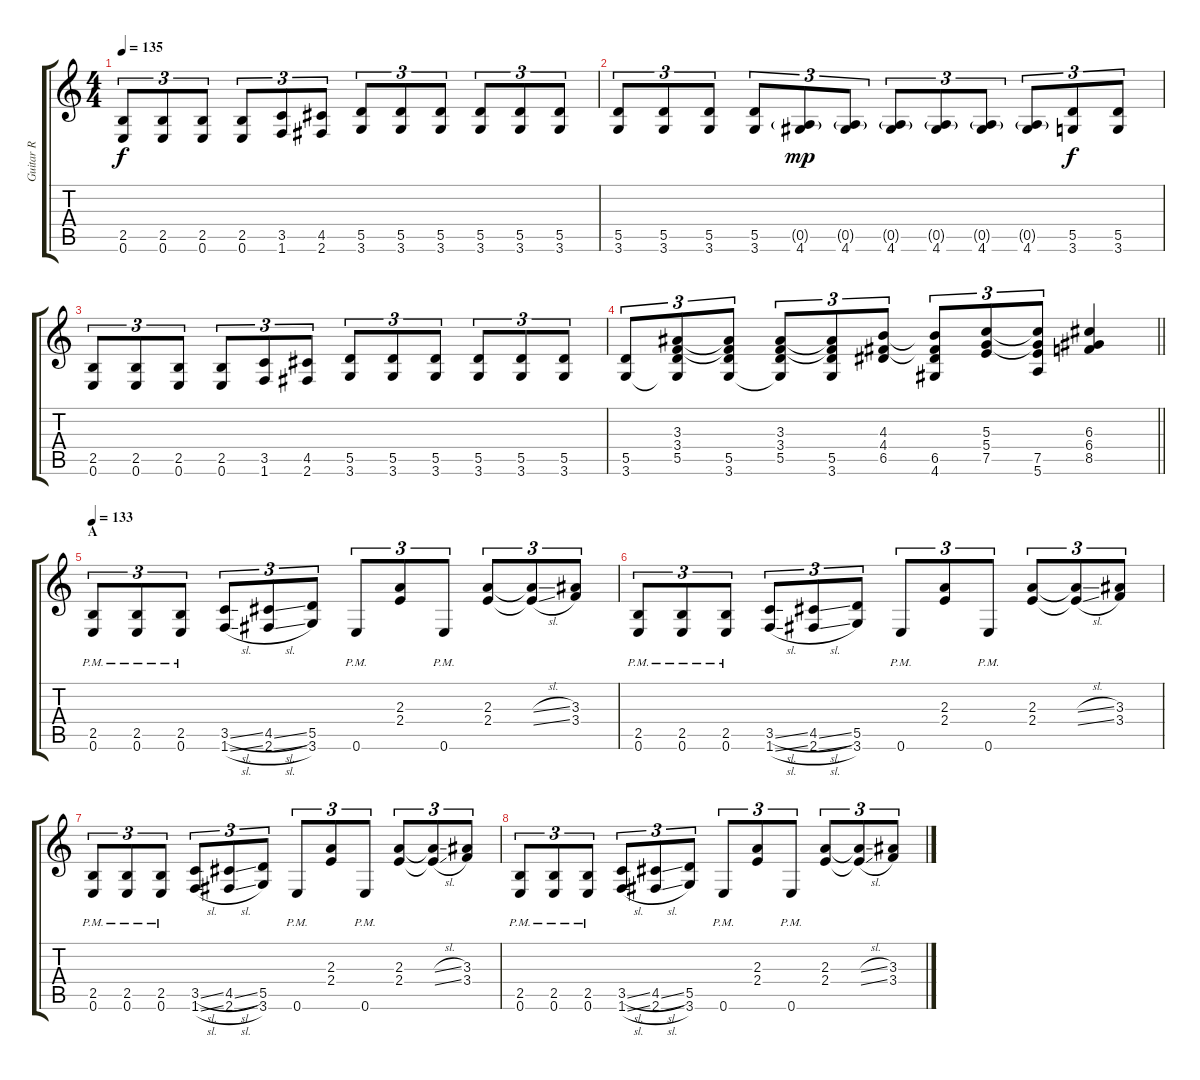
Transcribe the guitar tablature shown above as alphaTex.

\track ("Guitar R" "Guitar R") {instrument distortionguitar}
\staff {score tabs}
\tuning (E4 B3 G3 D3 A2 E2) {hide}
\ts (4 4)
\tempo 135
\clef g2
\ks c
(2.5 0.6).8{tu (3 2) dy f} (2.5 0.6).8{tu (3 2)} (2.5 0.6).8{tu (3 2)} (2.5 0.6).8{tu (3 2)} (3.5 1.6).8{tu (3 2)} (4.5 2.6).8{tu (3 2)} (5.5 3.6).8{tu (3 2)} (5.5 3.6).8{tu (3 2)} (5.5 3.6).8{tu (3 2)} (5.5 3.6).8{tu (3 2)} (5.5 3.6).8{tu (3 2)} (5.5 3.6).8{tu (3 2)} |
(5.5 3.6).8{tu (3 2)} (5.5 3.6).8{tu (3 2)} (5.5 3.6).8{tu (3 2)} (5.5 3.6).8{tu (3 2)} (0.5{g} 4.6).8{tu (3 2) dy mp} (0.5{g} 4.6).8{tu (3 2)} (0.5{g} 4.6).8{tu (3 2)} (0.5{g} 4.6).8{tu (3 2)} (0.5{g} 4.6).8{tu (3 2)} (0.5{g} 4.6).8{tu (3 2)} (5.5 3.6).8{tu (3 2) dy f} (5.5 3.6).8{tu (3 2)} |
(2.5 0.6).8{tu (3 2)} (2.5 0.6).8{tu (3 2)} (2.5 0.6).8{tu (3 2)} (2.5 0.6).8{tu (3 2)} (3.5 1.6).8{tu (3 2)} (4.5 2.6).8{tu (3 2)} (5.5 3.6).8{tu (3 2)} (5.5 3.6).8{tu (3 2)} (5.5 3.6).8{tu (3 2)} (5.5 3.6).8{tu (3 2)} (5.5 3.6).8{tu (3 2)} (5.5 3.6).8{tu (3 2)} |
\barLineRight lightlight
(5.5 3.6).8{tu (3 2)} (3.3 3.4 5.5 3.6{t}).8{tu (3 2)} (3.3{t} 3.4{t} 5.5 3.6).8{tu (3 2)} (3.3 3.4 5.5 3.6{t}).8{tu (3 2)} (3.3{t} 3.4{t} 5.5 3.6).8{tu (3 2)} (4.3 4.4 6.5).8{tu (3 2)} (4.3{t} 4.4{t} 6.5 4.6).8{tu (3 2)} (5.3 5.4 7.5).8{tu (3 2)} (5.3{t} 5.4{t} 7.5 5.6).8{tu (3 2)} (6.3 6.4 8.5).4 |
\section ("" "A")
\tempo 133
(2.5{pm} 0.6{pm}).8{tu (3 2)} (2.5{pm} 0.6{pm}).8{tu (3 2)} (2.5{pm} 0.6{pm}).8{tu (3 2)} (3.5{sl} 1.6{sl}).8{tu (3 2)} (4.5{sl} 2.6{sl}).8{tu (3 2)} (5.5 3.6).8{tu (3 2)} 0.6{pm}.8{tu (3 2)} (2.3 2.4).8{tu (3 2)} 0.6{pm}.8{tu (3 2)} (2.3 2.4).8{tu (3 2)} (2.3{sl t} 2.4{sl t}).8{tu (3 2)} (3.3 3.4).8{tu (3 2)} |
(2.5{pm} 0.6{pm}).8{tu (3 2)} (2.5{pm} 0.6{pm}).8{tu (3 2)} (2.5{pm} 0.6{pm}).8{tu (3 2)} (3.5{sl} 1.6{sl}).8{tu (3 2)} (4.5{sl} 2.6{sl}).8{tu (3 2)} (5.5 3.6).8{tu (3 2)} 0.6{pm}.8{tu (3 2)} (2.3 2.4).8{tu (3 2)} 0.6{pm}.8{tu (3 2)} (2.3 2.4).8{tu (3 2)} (2.3{sl t} 2.4{sl t}).8{tu (3 2)} (3.3 3.4).8{tu (3 2)} |
(2.5{pm} 0.6{pm}).8{tu (3 2)} (2.5{pm} 0.6{pm}).8{tu (3 2)} (2.5{pm} 0.6{pm}).8{tu (3 2)} (3.5{sl} 1.6{sl}).8{tu (3 2)} (4.5{sl} 2.6{sl}).8{tu (3 2)} (5.5 3.6).8{tu (3 2)} 0.6{pm}.8{tu (3 2)} (2.3 2.4).8{tu (3 2)} 0.6{pm}.8{tu (3 2)} (2.3 2.4).8{tu (3 2)} (2.3{sl t} 2.4{sl t}).8{tu (3 2)} (3.3 3.4).8{tu (3 2)} |
(2.5{pm} 0.6{pm}).8{tu (3 2)} (2.5{pm} 0.6{pm}).8{tu (3 2)} (2.5{pm} 0.6{pm}).8{tu (3 2)} (3.5{sl} 1.6{sl}).8{tu (3 2)} (4.5{sl} 2.6{sl}).8{tu (3 2)} (5.5 3.6).8{tu (3 2)} 0.6{pm}.8{tu (3 2)} (2.3 2.4).8{tu (3 2)} 0.6{pm}.8{tu (3 2)} (2.3 2.4).8{tu (3 2)} (2.3{sl t} 2.4{sl t}).8{tu (3 2)} (3.3 3.4).8{tu (3 2)}
